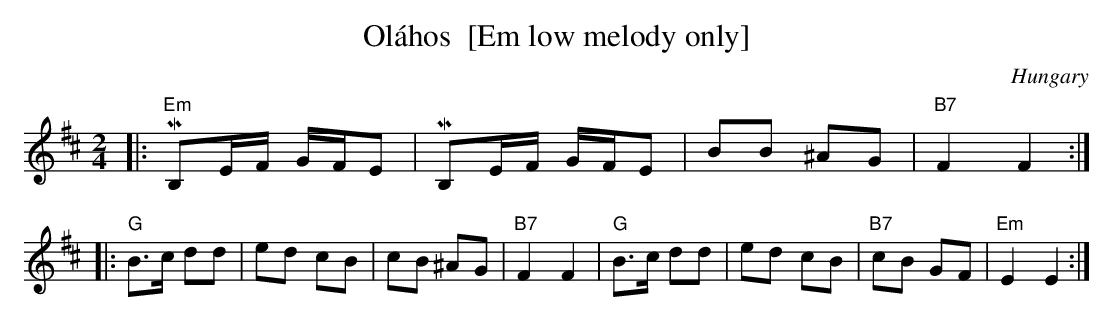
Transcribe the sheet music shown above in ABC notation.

X:1
T: Ol\'ahos  [Em low melody only]
O: Hungary
M: 2/4
L: 1/8
K: Edor
|: "Em"MB,E/F/ G/F/E | MB,E/F/ G/F/E | BB ^AG | "B7"F2 F2 :|
|: "G"B>c dd | ed cB | cB ^AG | "B7"F2 F2 \
|  "G"B>c dd | ed cB | "B7"cB GF | "Em"E2 E2 :|
